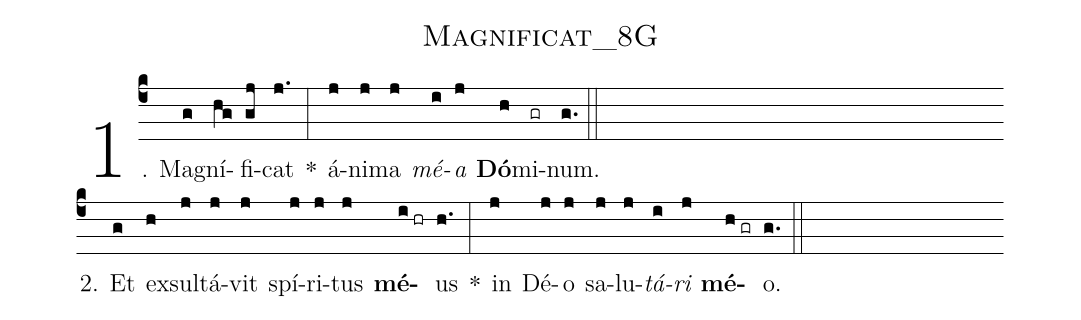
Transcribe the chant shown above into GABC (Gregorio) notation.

name:Magnificat_8G;
%%
(c4) 1. Ma(g)gní(hg)fi(gj)cat(j.) *(:) á(j)ni(j)ma(j) <i>mé</i>(i)<i>a</i>(j) <b>Dó</b>(h)mi(gr)num.(g.) (::) (Z-)

2. Et(g) ex(h)sul(j)tá(j)vit(j) spí(j)ri(j)tus(j) <b>mé</b>(i//hr)us(h.) *(:) in(j) Dé(j)o(j) sa(j)lu(j)<i>tá</i>(i)<i>ri</i>(j) <b>mé</b>(h//gr)o.(g.) (::)
